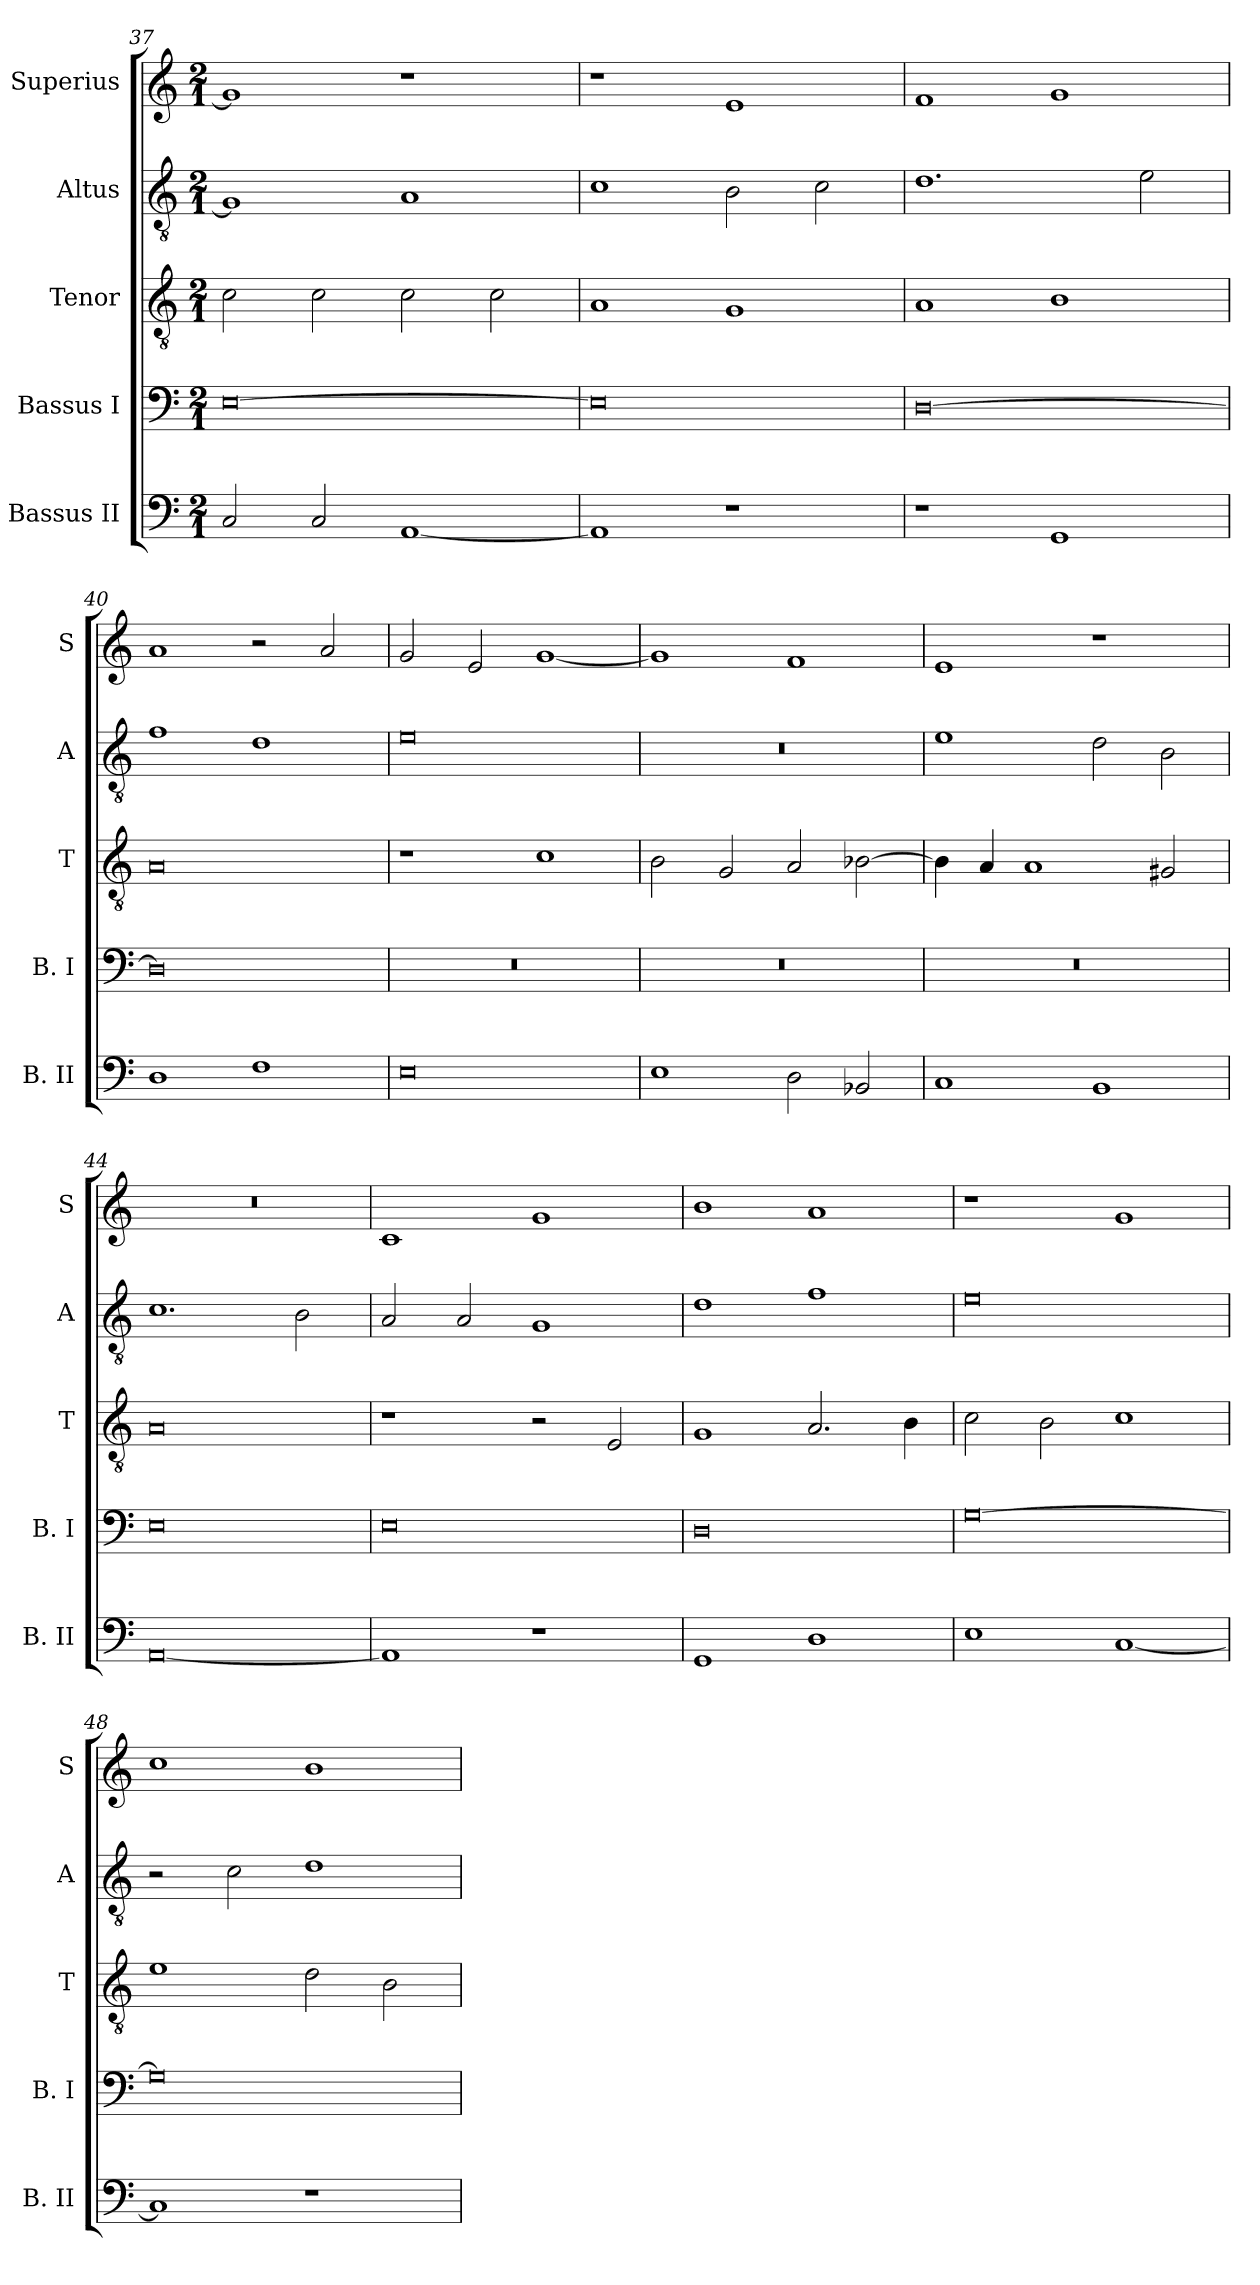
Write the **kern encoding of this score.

**kern	**kern	**kern	**kern	**kern
*part5	*part4	*part3	*part2	*part1
*staff5	*staff4	*staff3	*staff2	*staff1
*I"Bassus II	*I"Bassus I	*I"Tenor	*I"Altus	*I"Superius
*I'B. II	*I'B. I	*I'T	*I'A	*I'S
*clefF4	*clefF4	*clefGv2	*clefGv2	*clefG2
*k[]	*k[]	*k[]	*k[]	*k[]
*C:	*C:	*C:	*C:	*C:
*M2/1	*M2/1	*M2/1	*M2/1	*M2/1
=37	=37	=37	=37	=37
2C	[0E	2c	1G]	1g]
2C	.	2c	.	.
[1AA	.	2c	1A	1r
.	.	2c	.	.
=38	=38	=38	=38	=38
1AA]	0E]	1A	1c	1r
1r	.	1G	2B	1e
.	.	.	2c	.
=39	=39	=39	=39	=39
1r	[0D	1A	1.d	1f
1GG	.	1B	.	1g
.	.	.	2e	.
=40	=40	=40	=40	=40
1D	0D]	0A	1f	1a
1F	.	.	1d	2r
.	.	.	.	2a
=41	=41	=41	=41	=41
0E	0r	1r	0e	2g
.	.	.	.	2e
.	.	1c	.	[1g
=42	=42	=42	=42	=42
1E	0r	2B	0r	1g]
.	.	2G	.	.
2D	.	2A	.	1f
2BB-X	.	[2B-X	.	.
=43	=43	=43	=43	=43
1C	0r	4B-]	1e	1e
.	.	4A	.	.
.	.	1A	.	.
1BB	.	.	2d	1r
.	.	2G#X	2B	.
=44	=44	=44	=44	=44
[0AA	0E	0A	1.c	0r
.	.	.	2B	.
=45	=45	=45	=45	=45
1AA]	0E	1r	2A	1c
.	.	.	2A	.
1r	.	2r	1G	1g
.	.	2E	.	.
=46	=46	=46	=46	=46
1GG	0D	1G	1d	1b
1D	.	2.A	1f	1a
.	.	4B	.	.
=47	=47	=47	=47	=47
1E	[0G	2c	0e	1r
.	.	2B	.	.
[1C	.	1c	.	1g
=48	=48	=48	=48	=48
1C]	0G]	1e	2r	1cc
.	.	.	2c	.
1r	.	2d	1d	1b
.	.	2B	.	.
=	=	=	=	=
*-	*-	*-	*-	*-
